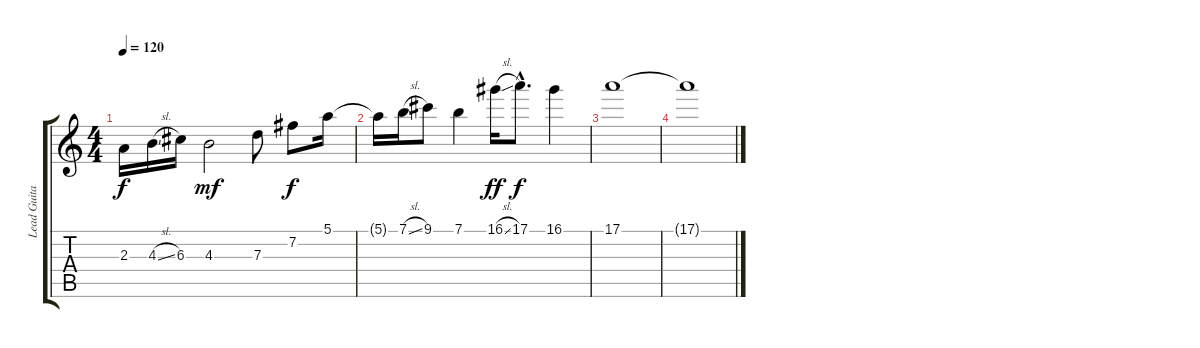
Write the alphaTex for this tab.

\track ("Lead Guitar" "Lead Guita") {instrument electricguitarjazz}
\staff {score tabs}
\tuning (E4 B3 G3 D3 A2 E2) {hide}
\ts (4 4)
\tempo 120
\clef g2
\ks c
2.3{t}.16{dy f} 4.3{sl}.16 6.3.16 4.3.2{dy mf} 7.3.8 7.2.8{dy f} 5.1.16 |
5.1{t}.16 7.1{sl}.16 9.1.8 7.1.4 16.1{sl}.16{dy ff} 17.1{hac}.8{d dy f} 16.1.4 |
17.1.1 |
17.1{t}.1
